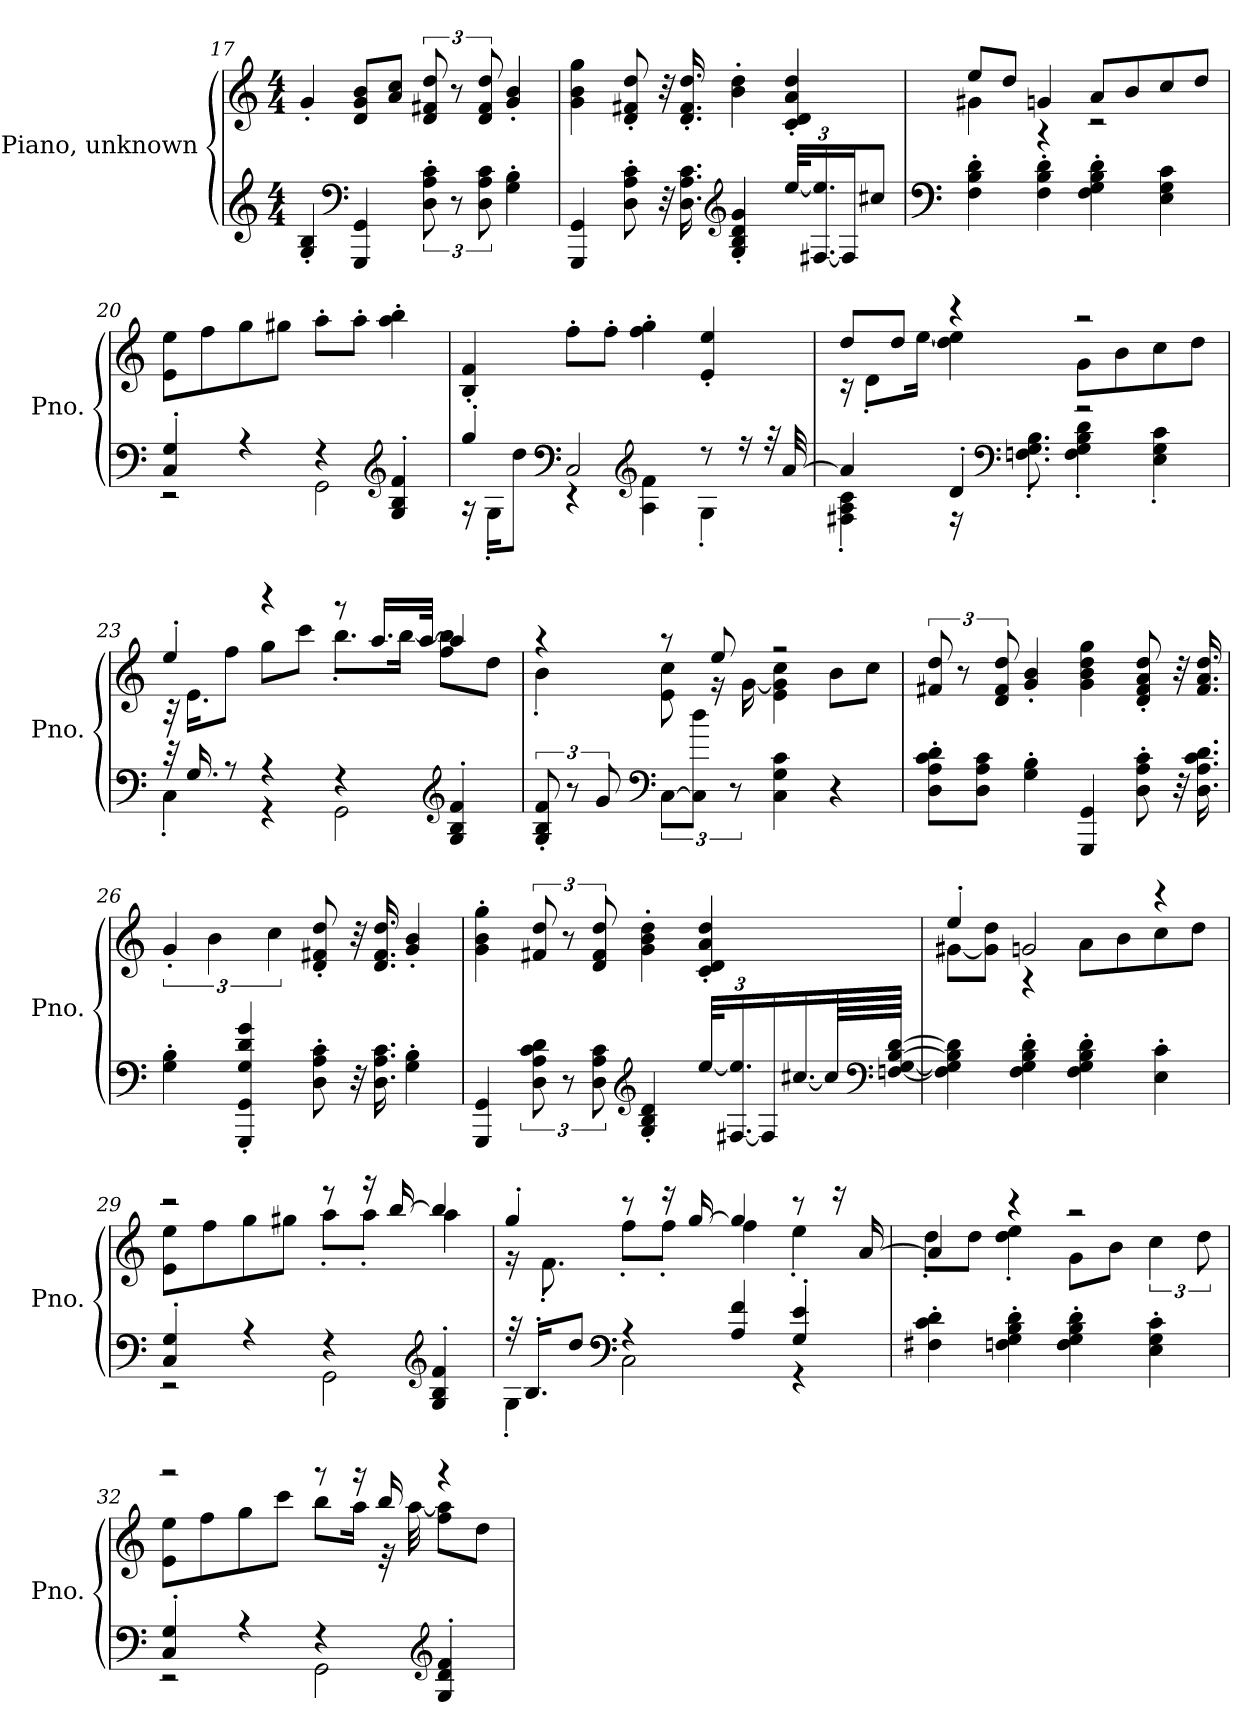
**kern	**kern
*part1	*part1
*staff2	*staff1
*I"Piano, unknown	*
*I'Pno.	*
!!LO:LB:g=z
*clefG2	*clefG2
*k[]	*k[]
*M4/4	*M4/4
=17	=17
4G/' 4B/'	4g'/
*clefF4	*
4GGG/ 4GG/	8d/ 8g/ 8b/L
.	8a/ 8cc/J
12D\' 12A\' 12c\'	12d/ 12f#X/ 12dd/
12r	12r
12D\ 12A\ 12c\	12d/ 12f#/ 12dd/
4G\' 4B\'	4g/' 4b/'
=18	=18
4GGG/ 4GG/	4g\ 4b\ 4gg\
8D\' 8A\' 8c\'	8d/' 8f#X/' 8dd/'
32r	32r
16.D\ 16.A\ 16.c\	16.d/' 16.f#/' 16.dd/'
*clefG2	*
4G/' 4B/' 4d/' 4g/'	4b\' 4dd\'
*Xbrackettup	*
[48ee/KLL	4c/' 4d/' 4a/' 4dd/'
[24.F#X/ 24.ee/]	.
24F#/J]	.
8cc#X/J	.
=19	=19
*clefF4	*
*	*^
4F\' 4B\' 4d\'	8ee/L	4g#X\
.	8dd/J	.
4F\' 4B\' 4d\'	4gn/	4r
4F\' 4G\' 4B\' 4d\'	8a/L	2r
.	8b/	.
4E\ 4G\ 4c\	8cc/	.
.	8dd/J	.
*	*v	*v
!!LO:PB:g=z
=20	=20
*^	*
4C/' 4G/'	2r	8e\ 8ee\L
.	.	8ff\
4r	.	8gg\
.	.	8gg#X\J
4r	2GG\	8aa'\L
.	.	8aa'\J
*clefG2	*	*
4G/' 4B/' 4f/'	.	4aa\' 4bb\'
=21	=21	=21
4gg'/	16r	4B/' 4f/'
.	16G'\KL	.
.	8dd\J	.
*clefF4	*	*
2C/	4r	8ff'\L
.	.	8ff'\J
*clefG2	*	*
.	4A\ 4f\	4ff\' 4gg\'
8r	4G'\	4e/' 4ee/'
16r	.	.
32r	.	.
[32a/	.	.
=22	=22	=22
*	*	*^
4a/]	4F#X\' 4A\' 4c\'	8dd/L	16r
.	.	.	8d'\L
.	.	8dd/J	.
.	.	.	[16ee\Jk
4d'/	16r	4r	4dd\ 4ee\]
*clefF4	*	*	*
.	8.Fn\' 8.G\' 8.B\'	.	.
2r	4F\' 4G\' 4B\' 4d\'	2r	8g\L
.	.	.	8b\
.	4E\' 4G\' 4c\'	.	8cc\
.	.	.	8dd\J
!!LO:LB:g=z	!!
=23	=23	=23	=23
32r	4C'\	4ee'/	32r
16.G/	.	.	16.e\KL
8r	.	.	8ff\J
4r	4r	4r	8gg\L
.	.	.	8ccc\J
4r	2GG\	8r	8.bb'\L
.	.	16.aa/LL	.
.	.	.	[16bb\Jk
.	.	[32aa/JJk	.
*clefG2	*	*	*
4G/' 4B/' 4f/'	.	4aa/]	8ff\ 8bb\]L
.	.	.	8dd\J
*v	*v	*	*
=24	=24	=24
*brackettup	*	*
12G/' 12B/' 12f/'	4r	4b'\
12r	.	.
12g/	.	.
*clefF4	*	*
[12C\L	8r	8e\ 8cc\
12C\] 12dd\J	.	.
.	8ee/	16r
12r	.	.
.	.	[16g\
4C\ 4G\ 4c\	2r	4e\ 4g\] 4cc\
4r	.	8b\L
.	.	8cc\J
*	*v	*v
=25	=25
8D\' 8A\' 8c\' 8d\'L	12f#X/ 12dd/
.	12r
8D\ 8A\ 8c\J	.
.	12d/ 12f#/ 12dd/
4G\' 4B\'	4g/' 4b/'
4GGG/ 4GG/	4g\ 4b\ 4dd\ 4gg\
8D\' 8A\' 8c\'	8d/' 8f#/' 8a/' 8dd/'
32r	32r
16.D\ 16.A\ 16.c\ 16.d\	16.f#/ 16.a/ 16.dd/
!!LO:LB:g=z
=26	=26
4G\' 4B\'	6g'/
.	6b\
4GGG/' 4GG/' 4G/' 4d/' 4g/'	.
.	6cc\
8D\' 8A\' 8c\'	8d/' 8f#X/' 8dd/'
32r	32r
16.D\ 16.A\ 16.c\	16.d/ 16.f#/ 16.dd/
4G\' 4B\'	4g/' 4b/'
=27	=27
4GGG/ 4GG/	4g\' 4b\' 4gg\'
12D\ 12A\ 12c\ 12d\	12f#X/ 12dd/
12r	12r
12D\ 12A\ 12c\	12d/ 12f#/ 12dd/
*clefG2	*
4G/' 4B/' 4d/'	4g\' 4b\' 4dd\'
*Xbrackettup	*
[48ee/KLL	4c/' 4d/' 4a/' 4dd/'
[24.F#X/ 24.ee/]	.
24F#/]	.
[16.cc#X/	.
64cc#/LL]	.
*clefF4	*
[64Fn/ [64G/ [64B/ [64d/JJJJ	.
=28	=28
*	*^
4F\] 4G\] 4B\] 4d\]	4ee'/	[8g#X\L
.	.	8g#\] 8dd\J
4F\' 4G\' 4B\' 4d\'	2gn/	4r
4F\' 4G\' 4B\' 4d\'	.	8a\L
.	.	8b\
4E\' 4c\'	4r	8cc\
.	.	8dd\J
!!LO:LB:g=z	!!
=29	=29	=29
*^	*	*
4C/' 4G/'	2r	2r	8e\ 8ee\L
.	.	.	8ff\
4r	.	.	8gg\
.	.	.	8gg#X\J
4r	2GG\	8r	8aa'\L
.	.	16r	8aa'\J
.	.	[16bb/	.
*clefG2	*	*	*
4G/' 4B/' 4f/'	.	4bb/]	4aa\
=30	=30	=30	=30
32r	4G'\	4gg'/	16r
16.B'/KL	.	.	.
.	.	.	8.f'\
8dd/J	.	.	.
*clefF4	*	*	*
4r	2C\	8r	8ff'\L
.	.	16r	8ff'\J
.	.	[16gg/	.
4A/ 4f/	.	4gg/]	4ff\
4G/' 4e/'	4r	8r	4ee'\
.	.	16r	.
.	.	[16a/	.
*v	*v	*	*
=31	=31	=31
4F#X\' 4c\' 4d\'	4a/]	8dd'\L
.	.	8dd\J
4Fn\' 4G\' 4B\' 4d\'	4r	4dd\' 4ee\'
4F\' 4G\' 4B\' 4d\'	2r	8g\L
.	.	8b\J
4E\' 4G\' 4c\'	.	6cc\
.	.	12dd\
!!LO:LB:g=z	!!
=32	=32	=32
*^	*	*
4C/' 4G/'	2r	2r	8e\ 8ee\L
.	.	.	8ff\
4r	.	.	8gg\
.	.	.	8ccc\J
4r	2GG\	8r	8bb\L
.	.	16r	16aa\Jk
.	.	16bb/	32r
.	.	.	[32aa\
*clefG2	*	*	*
4G/' 4d/' 4f/'	.	4r	8ff\ 8aa\]L
.	.	.	8dd\J
*v	*v	*	*
*	*v	*v
=	=
*-	*-
